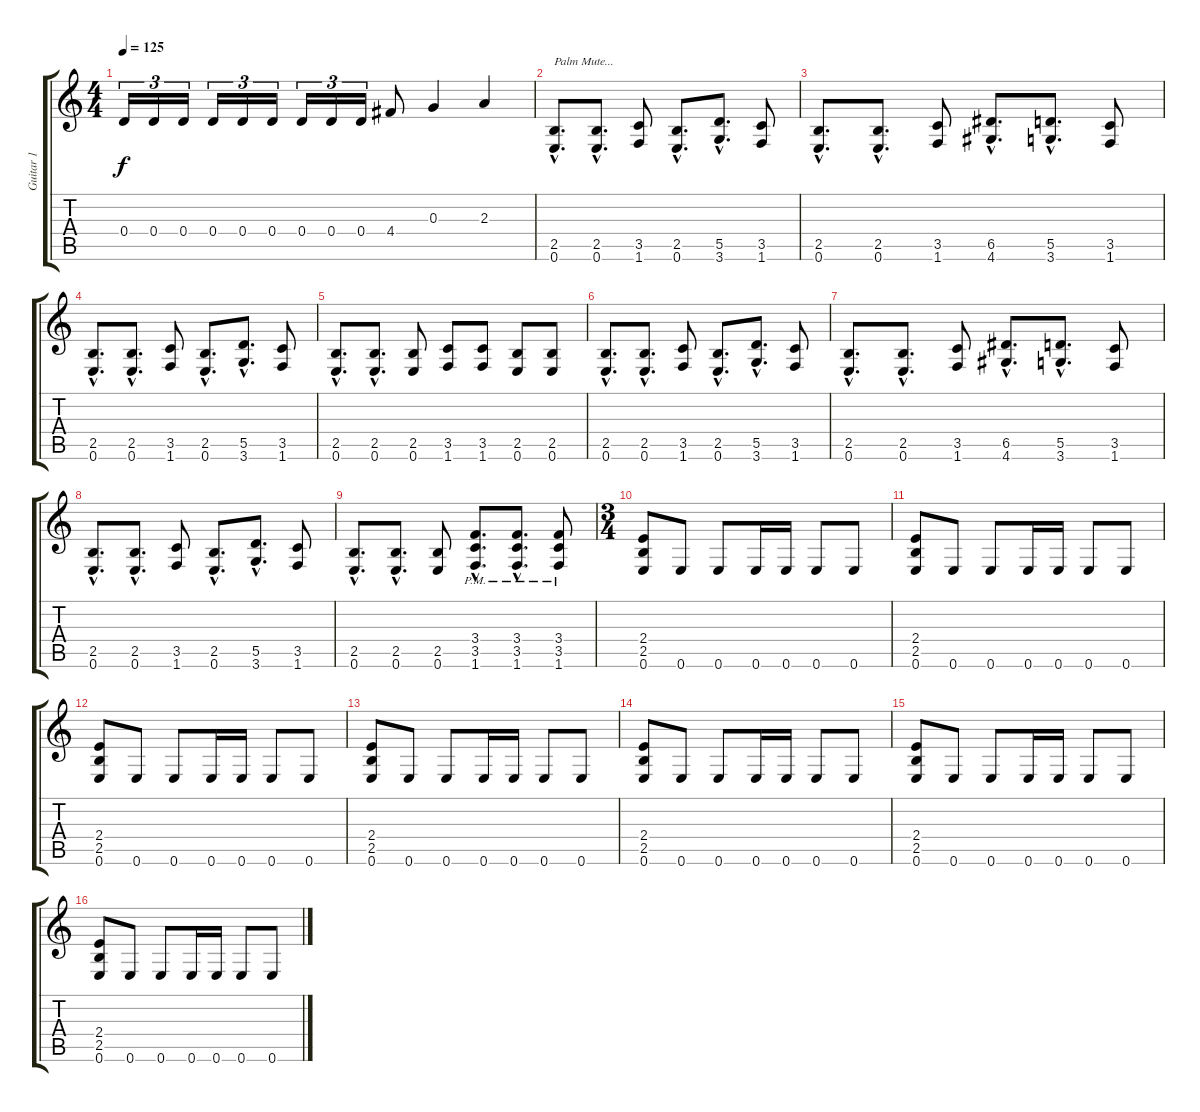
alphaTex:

\track ("Guitar 1" "Guitar 1") {instrument distortionguitar}
\staff {score tabs}
\tuning (E4 B3 G3 D3 A2 E2) {hide}
\ts (4 4)
\tempo 125
\clef g2
\ks c
0.4.16{tu (3 2) dy f} 0.4.16{tu (3 2)} 0.4.16{tu (3 2)} 0.4.16{tu (3 2)} 0.4.16{tu (3 2)} 0.4.16{tu (3 2)} 0.4.16{tu (3 2)} 0.4.16{tu (3 2)} 0.4.16{tu (3 2)} 4.4.8 0.3.4 2.3.4 |
(2.5{hac} 0.6{hac}).8{d txt "Palm Mute..."} (2.5{hac} 0.6{hac}).8{d} (3.5 1.6).8 (2.5{hac} 0.6{hac}).8{d} (5.5{hac} 3.6{hac}).8{d} (3.5 1.6).8 |
(2.5{hac} 0.6{hac}).8{d} (2.5{hac} 0.6{hac}).8{d} (3.5 1.6).8 (6.5{hac} 4.6{hac}).8{d} (5.5{hac} 3.6{hac}).8{d} (3.5 1.6).8 |
(2.5{hac} 0.6{hac}).8{d} (2.5{hac} 0.6{hac}).8{d} (3.5 1.6).8 (2.5{hac} 0.6{hac}).8{d} (5.5{hac} 3.6{hac}).8{d} (3.5 1.6).8 |
(2.5{hac} 0.6{hac}).8{d} (2.5{hac} 0.6{hac}).8{d} (2.5 0.6).8 (3.5 1.6).8 (3.5 1.6).8 (2.5 0.6).8 (2.5 0.6).8 |
(2.5{hac} 0.6{hac}).8{d} (2.5{hac} 0.6{hac}).8{d} (3.5 1.6).8 (2.5{hac} 0.6{hac}).8{d} (5.5{hac} 3.6{hac}).8{d} (3.5 1.6).8 |
(2.5{hac} 0.6{hac}).8{d} (2.5{hac} 0.6{hac}).8{d} (3.5 1.6).8 (6.5{hac} 4.6{hac}).8{d} (5.5{hac} 3.6{hac}).8{d} (3.5 1.6).8 |
(2.5{hac} 0.6{hac}).8{d} (2.5{hac} 0.6{hac}).8{d} (3.5 1.6).8 (2.5{hac} 0.6{hac}).8{d} (5.5{hac} 3.6{hac}).8{d} (3.5 1.6).8 |
(2.5{hac} 0.6{hac}).8{d} (2.5{hac} 0.6{hac}).8{d} (2.5 0.6).8 (3.4{hac pm} 3.5{hac pm} 1.6{hac pm}).8{d} (3.4{hac pm} 3.5{hac pm} 1.6{hac pm}).8{d} (3.4{pm} 3.5{pm} 1.6{pm}).8 |
\ts (3 4)
(2.4 2.5 0.6).8 0.6.8 0.6.8 0.6.16 0.6.16 0.6.8 0.6.8 |
(2.4 2.5 0.6).8 0.6.8 0.6.8 0.6.16 0.6.16 0.6.8 0.6.8 |
(2.4 2.5 0.6).8 0.6.8 0.6.8 0.6.16 0.6.16 0.6.8 0.6.8 |
(2.4 2.5 0.6).8 0.6.8 0.6.8 0.6.16 0.6.16 0.6.8 0.6.8 |
(2.4 2.5 0.6).8 0.6.8 0.6.8 0.6.16 0.6.16 0.6.8 0.6.8 |
(2.4 2.5 0.6).8 0.6.8 0.6.8 0.6.16 0.6.16 0.6.8 0.6.8 |
(2.4 2.5 0.6).8 0.6.8 0.6.8 0.6.16 0.6.16 0.6.8 0.6.8
